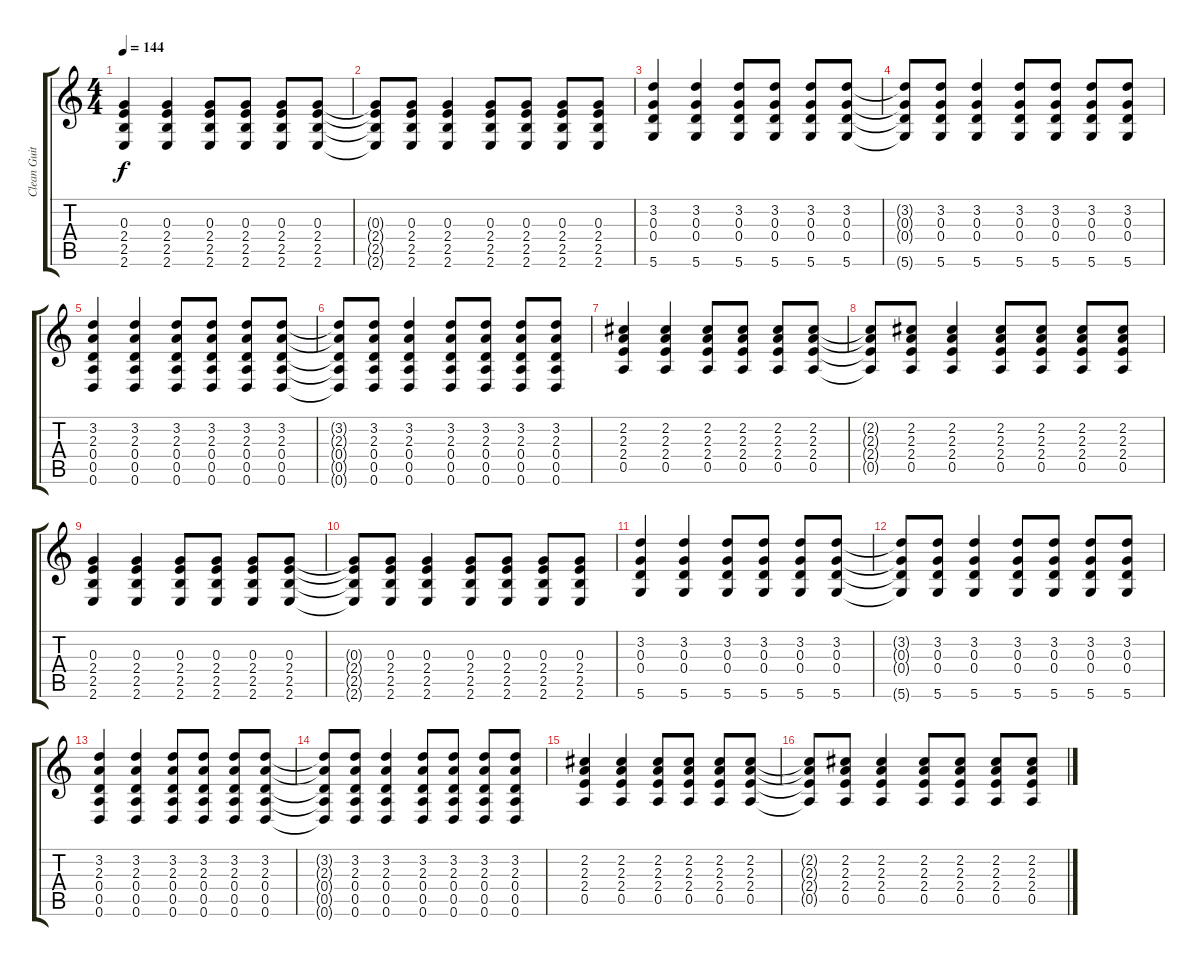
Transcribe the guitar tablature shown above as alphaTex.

\track ("Clean Guitar 1" "Clean Guit") {instrument electricguitarclean}
\staff {score tabs}
\tuning (E4 B3 G3 D3 A2 D2) {hide}
\ts (4 4)
\tempo 144
\clef g2
\ks c
(0.3 2.4 2.5 2.6).4{dy f} (0.3 2.4 2.5 2.6).4 (0.3 2.4 2.5 2.6).8 (0.3 2.4 2.5 2.6).8 (0.3 2.4 2.5 2.6).8 (0.3 2.4 2.5 2.6).8 |
(0.3{t} 2.4{t} 2.5{t} 2.6{t}).8 (0.3 2.4 2.5 2.6).8 (0.3 2.4 2.5 2.6).4 (0.3 2.4 2.5 2.6).8 (0.3 2.4 2.5 2.6).8 (0.3 2.4 2.5 2.6).8 (0.3 2.4 2.5 2.6).8 |
(3.2 0.3 0.4 5.6).4 (3.2 0.3 0.4 5.6).4 (3.2 0.3 0.4 5.6).8 (3.2 0.3 0.4 5.6).8 (3.2 0.3 0.4 5.6).8 (3.2 0.3 0.4 5.6).8 |
(3.2{t} 0.3{t} 0.4{t} 5.6{t}).8 (3.2 0.3 0.4 5.6).8 (3.2 0.3 0.4 5.6).4 (3.2 0.3 0.4 5.6).8 (3.2 0.3 0.4 5.6).8 (3.2 0.3 0.4 5.6).8 (3.2 0.3 0.4 5.6).8 |
(3.2 2.3 0.4 0.5 0.6).4 (3.2 2.3 0.4 0.5 0.6).4 (3.2 2.3 0.4 0.5 0.6).8 (3.2 2.3 0.4 0.5 0.6).8 (3.2 2.3 0.4 0.5 0.6).8 (3.2 2.3 0.4 0.5 0.6).8 |
(3.2{t} 2.3{t} 0.4{t} 0.5{t} 0.6{t}).8 (3.2 2.3 0.4 0.5 0.6).8 (3.2 2.3 0.4 0.5 0.6).4 (3.2 2.3 0.4 0.5 0.6).8 (3.2 2.3 0.4 0.5 0.6).8 (3.2 2.3 0.4 0.5 0.6).8 (3.2 2.3 0.4 0.5 0.6).8 |
(2.2 2.3 2.4 0.5).4 (2.2 2.3 2.4 0.5).4 (2.2 2.3 2.4 0.5).8 (2.2 2.3 2.4 0.5).8 (2.2 2.3 2.4 0.5).8 (2.2 2.3 2.4 0.5).8 |
(2.2{t} 2.3{t} 2.4{t} 0.5{t}).8 (2.2 2.3 2.4 0.5).8 (2.2 2.3 2.4 0.5).4 (2.2 2.3 2.4 0.5).8 (2.2 2.3 2.4 0.5).8 (2.2 2.3 2.4 0.5).8 (2.2 2.3 2.4 0.5).8 |
(0.3 2.4 2.5 2.6).4 (0.3 2.4 2.5 2.6).4 (0.3 2.4 2.5 2.6).8 (0.3 2.4 2.5 2.6).8 (0.3 2.4 2.5 2.6).8 (0.3 2.4 2.5 2.6).8 |
(0.3{t} 2.4{t} 2.5{t} 2.6{t}).8 (0.3 2.4 2.5 2.6).8 (0.3 2.4 2.5 2.6).4 (0.3 2.4 2.5 2.6).8 (0.3 2.4 2.5 2.6).8 (0.3 2.4 2.5 2.6).8 (0.3 2.4 2.5 2.6).8 |
(3.2 0.3 0.4 5.6).4 (3.2 0.3 0.4 5.6).4 (3.2 0.3 0.4 5.6).8 (3.2 0.3 0.4 5.6).8 (3.2 0.3 0.4 5.6).8 (3.2 0.3 0.4 5.6).8 |
(3.2{t} 0.3{t} 0.4{t} 5.6{t}).8 (3.2 0.3 0.4 5.6).8 (3.2 0.3 0.4 5.6).4 (3.2 0.3 0.4 5.6).8 (3.2 0.3 0.4 5.6).8 (3.2 0.3 0.4 5.6).8 (3.2 0.3 0.4 5.6).8 |
(3.2 2.3 0.4 0.5 0.6).4 (3.2 2.3 0.4 0.5 0.6).4 (3.2 2.3 0.4 0.5 0.6).8 (3.2 2.3 0.4 0.5 0.6).8 (3.2 2.3 0.4 0.5 0.6).8 (3.2 2.3 0.4 0.5 0.6).8 |
(3.2{t} 2.3{t} 0.4{t} 0.5{t} 0.6{t}).8 (3.2 2.3 0.4 0.5 0.6).8 (3.2 2.3 0.4 0.5 0.6).4 (3.2 2.3 0.4 0.5 0.6).8 (3.2 2.3 0.4 0.5 0.6).8 (3.2 2.3 0.4 0.5 0.6).8 (3.2 2.3 0.4 0.5 0.6).8 |
(2.2 2.3 2.4 0.5).4 (2.2 2.3 2.4 0.5).4 (2.2 2.3 2.4 0.5).8 (2.2 2.3 2.4 0.5).8 (2.2 2.3 2.4 0.5).8 (2.2 2.3 2.4 0.5).8 |
(2.2{t} 2.3{t} 2.4{t} 0.5{t}).8 (2.2 2.3 2.4 0.5).8 (2.2 2.3 2.4 0.5).4 (2.2 2.3 2.4 0.5).8 (2.2 2.3 2.4 0.5).8 (2.2 2.3 2.4 0.5).8 (2.2 2.3 2.4 0.5).8
